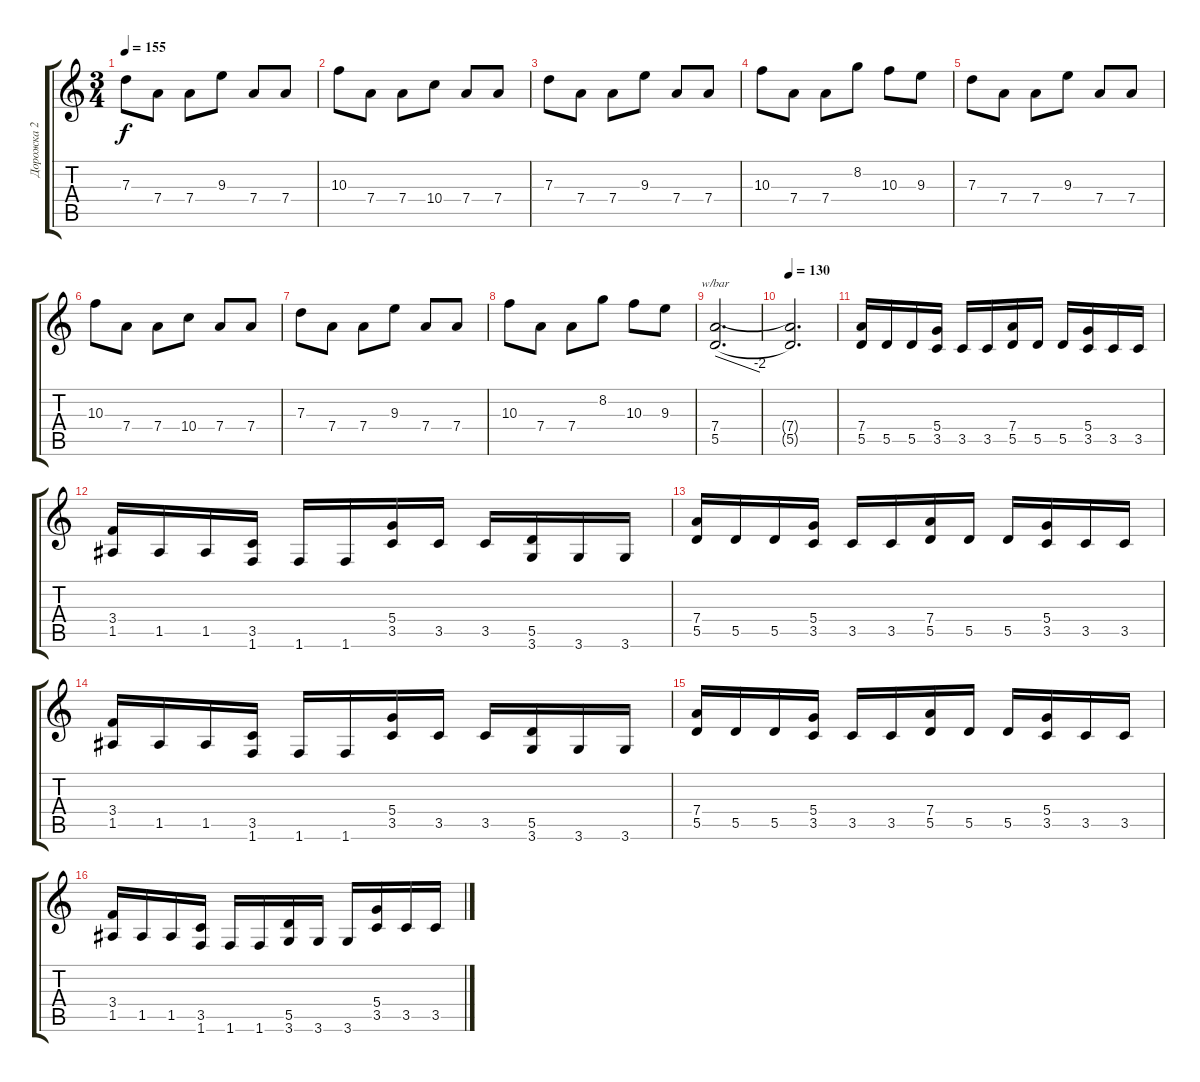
\track ("Дорожка 2" "Дорожка 2") {instrument distortionguitar}
\staff {score tabs}
\tuning (E4 B3 G3 D3 A2 E2) {hide}
\ts (3 4)
\tempo 155
\clef g2
\ks c
7.3.8{dy f} 7.4.8 7.4.8 9.3.8 7.4.8 7.4.8 |
10.3.8 7.4.8 7.4.8 10.4.8 7.4.8 7.4.8 |
7.3.8 7.4.8 7.4.8 9.3.8 7.4.8 7.4.8 |
10.3.8 7.4.8 7.4.8 8.2.8 10.3.8 9.3.8 |
7.3.8 7.4.8 7.4.8 9.3.8 7.4.8 7.4.8 |
10.3.8 7.4.8 7.4.8 10.4.8 7.4.8 7.4.8 |
7.3.8 7.4.8 7.4.8 9.3.8 7.4.8 7.4.8 |
10.3.8 7.4.8 7.4.8 8.2.8 10.3.8 9.3.8 |
(7.4 5.5).2{d tbe (dive default 0 0 60 -8)} |
\tempo 130
(7.4{t} 5.5{t}).2{d} |
(7.4 5.5).16 5.5.16 5.5.16 (5.4 3.5).16 3.5.16 3.5.16 (7.4 5.5).16 5.5.16 5.5.16 (5.4 3.5).16 3.5.16 3.5.16 |
(3.4 1.5).16 1.5.16 1.5.16 (3.5 1.6).16 1.6.16 1.6.16 (5.4 3.5).16 3.5.16 3.5.16 (5.5 3.6).16 3.6.16 3.6.16 |
(7.4 5.5).16 5.5.16 5.5.16 (5.4 3.5).16 3.5.16 3.5.16 (7.4 5.5).16 5.5.16 5.5.16 (5.4 3.5).16 3.5.16 3.5.16 |
(3.4 1.5).16 1.5.16 1.5.16 (3.5 1.6).16 1.6.16 1.6.16 (5.4 3.5).16 3.5.16 3.5.16 (5.5 3.6).16 3.6.16 3.6.16 |
(7.4 5.5).16 5.5.16 5.5.16 (5.4 3.5).16 3.5.16 3.5.16 (7.4 5.5).16 5.5.16 5.5.16 (5.4 3.5).16 3.5.16 3.5.16 |
(3.4 1.5).16 1.5.16 1.5.16 (3.5 1.6).16 1.6.16 1.6.16 (5.5 3.6).16 3.6.16 3.6.16 (5.4 3.5).16 3.5.16 3.5.16
